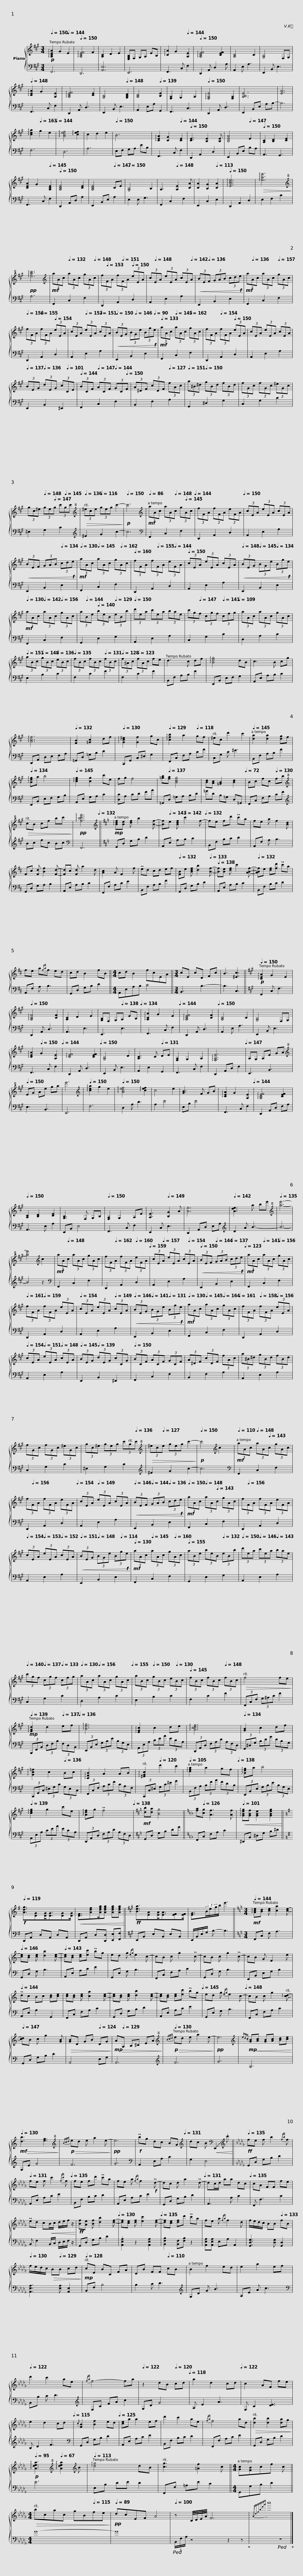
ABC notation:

X:1
%%score { 1 | 2 }
L:1/8
Q:1/4=150
M:3/4
I:linebreak $
K:A
V:1 treble
V:2 bass
V:1
!p! !arpeggio![A,CEA]2[Q:1/4=148] G2[Q:1/4=144] E2 |[Q:1/4=150] !arpeggio![A,CEF]4 F2 | [A,C]2 D2 E2 | [E,G,B,]F, G,A, EB, | !arpeggio![CA]2[Q:1/4=148] G2[Q:1/4=144] [A,E]2 | %5
[Q:1/4=150] !arpeggio![A,CEF]4 [CEF]2 | [A,C]4 C2 | [G,B,]4[Q:1/4=147] F,[Q:1/4=150]G,[Q:1/4=149][Q:1/4=148] |$ !arpeggio![CEA]2 G2 [A,E]2 | !arpeggio![A,CEF]4 [CE]2 | %10
 [G,B,]4[Q:1/4=148] [G,B,D]2 |[Q:1/4=150] [A,C]4[Q:1/4=139] [B,E]2 |[Q:1/4=150] [F,A,]2[Q:1/4=148] G,2[Q:1/4=144] A,2[Q:1/4=146] |[Q:1/4=150] !arpeggio![F,A,E]4 [F,A,]2 | [A,B,E]6[Q:1/4=148][Q:1/4=147] | %15
[Q:1/4=150] [EA]6[Q:1/4=134] |$[Q:1/4=168] !arpeggio![cea]2[Q:1/4=163] g2 e2[Q:1/4=167][Q:1/4=166][Q:1/4=165][Q:1/4=158][Q:1/4=145][Q:1/4=144] | !arpeggio![Acef]4 !arpeggio![cef]2 | c2 d2 e2 |[Q:1/4=150] B6 | %20
 !arpeggio![CEA]2[Q:1/4=147] [CG]2[Q:1/4=144] [CE]2 |[Q:1/4=150] [CE]3 [B,E]2 [B,E] | [B,EA]4[Q:1/4=147] E2 |$[Q:1/4=150] [A,C]2 [B,D]2 [CE]2 | [CEA]2[Q:1/4=147] G2[Q:1/4=145] [A,CE]2 | %25
[Q:1/4=150] [A,CE]4 [CE]2 | [A,CE]4[Q:1/4=147] CE |[Q:1/4=150] [G,B,]4 B,2 | A,3[Q:1/4=148] [A,E]2 [CA] |[Q:1/4=147] [CA]2[Q:1/4=150] [B,G]2[Q:1/4=113] [CA]2 | %30
[Q:1/4=150] !arpeggio![EAce]6 |!>(! !arpeggio![eae']6!>)![Q:1/4=133][Q:1/4=121] |$[K:treble+8][Q:1/4=73]!pp! !arpeggio![eac']6[Q:1/4=75][Q:1/4=79] |[K:treble][Q:1/4=82]!mf! (3a[Q:1/4=89]A[Q:1/4=107]c[Q:1/4=132] (3aA[Q:1/4=137]c[Q:1/4=140] (3g[Q:1/4=143]A[Q:1/4=148]c |[Q:1/4=154] (3f[Q:1/4=153]FA[Q:1/4=152] (3f[Q:1/4=151]FA[Q:1/4=150] (3eEA | %35
[Q:1/4=149] (3c[Q:1/4=148]EA[Q:1/4=147] (3e[Q:1/4=146]E[Q:1/4=145]A[Q:1/4=144] (3c[Q:1/4=143]E[Q:1/4=142]A |[Q:1/4=140]!<(! (3B[Q:1/4=138]E[Q:1/4=136]F (3GAB (3cd!f!e!<)! |$[Q:1/4=133]!mf! (3a[Q:1/4=136]Ac[Q:1/4=142] (3a[Q:1/4=145]A[Q:1/4=150]c[Q:1/4=157] (3gAc |[Q:1/4=156] (3fFA[Q:1/4=155] (3fFA[Q:1/4=154] (3eEA | (3cEA[Q:1/4=153] (3eEA[Q:1/4=151] (3cEA | %40
[Q:1/4=150]!<(! (3BEG[Q:1/4=147] (3B[Q:1/4=146]Ge[Q:1/4=143] (3B[Q:1/4=117]g[Q:1/4=90]!f!e!<)! |[Q:1/4=133]!mf! (3aAc[Q:1/4=145] (3aA[Q:1/4=156]c[Q:1/4=162] (3gAc |$[Q:1/4=161] (3f[Q:1/4=159]F[Q:1/4=158]A[Q:1/4=154] (3fFA[Q:1/4=150] (3eEA | (3cEA (3eEA (3cEA |[Q:1/4=137] (3BEG[Q:1/4=136] (3dEG[Q:1/4=127] (3c[Q:1/4=101]CE | %45
[Q:1/4=144] (3BCF[Q:1/4=147] (3ACF[Q:1/4=144] (3GC[Q:1/4=150]F | (3A^DF (3cDF[Q:1/4=127] (3fAc |$[Q:1/4=151] (3a^B^d[Q:1/4=150] (3gBd (3fBd | (3fGc (3fGc (3^eGc | (3gc^e[Q:1/4=148] (3ge[Q:1/4=147]g (3c'[Q:1/4=145]gc' | %50
[K:treble+8][Q:1/4=136]!>(! (3^ece[Q:1/4=116] (3geg[Q:1/4=65] c'2-!>)![Q:1/4=128][Q:1/4=95][Q:1/4=82][Q:1/4=92][Q:1/4=115] |$[Q:1/4=150]!p! c'6 |[K:treble][Q:1/4=86]!mf! (3aAc (3aA[Q:1/4=148]c (3g[Q:1/4=145]Ac[Q:1/4=118][Q:1/4=150][Q:1/4=147][Q:1/4=146][Q:1/4=144] | (3fFA (3fFA (3eFA[Q:1/4=150] | (3cEA (3eEA (3cEA | %55
!<(! (3BEF (3GA[Q:1/4=135]B[Q:1/4=134] (3cd!f!e!<)![Q:1/4=132] |$[Q:1/4=130]!mf! (3aA[Q:1/4=141]c[Q:1/4=145] (3aAc[Q:1/4=164] (3g[Q:1/4=162]Ac[Q:1/4=133][Q:1/4=138][Q:1/4=148][Q:1/4=152][Q:1/4=156] |[Q:1/4=160] (3fF[Q:1/4=157]A[Q:1/4=156] (3f[Q:1/4=155]FA[Q:1/4=150] (3e[Q:1/4=144]FA[Q:1/4=158][Q:1/4=153][Q:1/4=152][Q:1/4=138] |[Q:1/4=150] (3cEA (3eEA (3cEA |[Q:1/4=148]!<(! (3BEG[Q:1/4=145] (3BGe[Q:1/4=134] (3Bg!f!e!<)![Q:1/4=147][Q:1/4=142][Q:1/4=86] |$ %60
[Q:1/4=130]!mf! (3aA[Q:1/4=138]c[Q:1/4=142] (3aA[Q:1/4=150]c[Q:1/4=156] (3gAc[Q:1/4=132][Q:1/4=136][Q:1/4=145][Q:1/4=148][Q:1/4=153][Q:1/4=151][Q:1/4=150] |[Q:1/4=148] (3a[Q:1/4=144]Be[Q:1/4=140] (3beB[Q:1/4=129] (3eBb[Q:1/4=146][Q:1/4=142][Q:1/4=138][Q:1/4=136][Q:1/4=133][Q:1/4=123][Q:1/4=112][Q:1/4=97] |[Q:1/4=150] (3d'ea (3c'ea (3bae |$ (3c'g[Q:1/4=147]f (3cgf[Q:1/4=141] (3cfg[Q:1/4=148][Q:1/4=145][Q:1/4=109] | (3aAc (3aAc (3gAc[Q:1/4=133][Q:1/4=155][Q:1/4=153][Q:1/4=152] | %65
[Q:1/4=151] (3aBc[Q:1/4=148] (3gBc[Q:1/4=136] (3eBc[Q:1/4=150][Q:1/4=145][Q:1/4=108] |$[Q:1/4=135] (3fBc (3fBc[Q:1/4=131] (3fBc[Q:1/4=133][Q:1/4=130] |[Q:1/4=128] (3f^Ac[Q:1/4=123] (3fAc[Q:1/4=86] f[Q:1/4=90]e[Q:1/4=126][Q:1/4=115][Q:1/4=95] |[Q:1/4=133] d3[Q:1/4=129] c[Q:1/4=123] d[Q:1/4=89]f[Q:1/4=131][Q:1/4=130][Q:1/4=127][Q:1/4=113] |[Q:1/4=130] !arpeggio![Beg]4[Q:1/4=124] d[Q:1/4=107]B[Q:1/4=129][Q:1/4=128][Q:1/4=127][Q:1/4=119][Q:1/4=82] |$ %70
[Q:1/4=132] c3[Q:1/4=130] B[Q:1/4=125] c[Q:1/4=97]g[Q:1/4=131][Q:1/4=128][Q:1/4=117] |[Q:1/4=130] !arpeggio![Acf]6[Q:1/4=129][Q:1/4=128][Q:1/4=126][Q:1/4=122][Q:1/4=113][Q:1/4=96] |[Q:1/4=132] [FB]2 [=Gc]2[Q:1/4=123] d[Q:1/4=89]f[Q:1/4=131][Q:1/4=130][Q:1/4=129][Q:1/4=127][Q:1/4=113] |[Q:1/4=130] !arpeggio![Gc^e]2 [Gf]2[Q:1/4=124] g[Q:1/4=107]c[Q:1/4=129][Q:1/4=128][Q:1/4=127][Q:1/4=119][Q:1/4=82] |$[Q:1/4=129] !arpeggio![cfb]2 a2[Q:1/4=118] gf[Q:1/4=128][Q:1/4=126][Q:1/4=106] | %75
[Q:1/4=132] ^e[Q:1/4=122]c[Q:1/4=114] d'2[Q:1/4=97] c'2[Q:1/4=125][Q:1/4=118][Q:1/4=111][Q:1/4=107][Q:1/4=102][Q:1/4=91][Q:1/4=83][Q:1/4=73][Q:1/4=62] |[Q:1/4=145] [da]2 [da]2[Q:1/4=128] [dg][Q:1/4=102]f[Q:1/4=144][Q:1/4=143][Q:1/4=141][Q:1/4=137] |[Q:1/4=134] !arpeggio![Beg]a b4[Q:1/4=132][Q:1/4=131][Q:1/4=128][Q:1/4=122][Q:1/4=109][Q:1/4=82] |$[Q:1/4=145] !arpeggio![ceg]2 [cg]2[Q:1/4=134] c'[Q:1/4=113]e[Q:1/4=143][Q:1/4=142][Q:1/4=141][Q:1/4=139][Q:1/4=137][Q:1/4=128][Q:1/4=83] |[Q:1/4=143] f[Q:1/4=139]g[Q:1/4=136] f4[Q:1/4=140][Q:1/4=138][Q:1/4=135][Q:1/4=133][Q:1/4=131][Q:1/4=128][Q:1/4=122][Q:1/4=110][Q:1/4=82] | %80
[Q:1/4=111] [=gb][Q:1/4=137][fa] [Bdg]4[Q:1/4=135][Q:1/4=134][Q:1/4=133][Q:1/4=132][Q:1/4=131] |[Q:1/4=130] [Bd][Q:1/4=128][Ac][Q:1/4=126] [=GB]2[Q:1/4=115] [Bd]2[Q:1/4=129][Q:1/4=127][Q:1/4=124][Q:1/4=122][Q:1/4=119][Q:1/4=109][Q:1/4=95][Q:1/4=72] |$ Bc fc[Q:1/4=130] fb[Q:1/4=136][Q:1/4=131][Q:1/4=129][Q:1/4=128] |[K:treble+8][Q:1/4=125]!>(! c[Q:1/4=122]B[Q:1/4=119] c[Q:1/4=115]f[Q:1/4=106] b[Q:1/4=78]c'!>)![Q:1/4=124][Q:1/4=121][Q:1/4=117][Q:1/4=111][Q:1/4=97][Q:1/4=45] |[Q:1/4=100]!pp! !arpeggio![fbc'f']6[Q:1/4=46][Q:1/4=48][Q:1/4=53][Q:1/4=72][Q:1/4=132] || %85
[K:D][K:treble]!mp! !arpeggio![Bdf][Be] [df] b2 [Bf]- | [Bf][Q:1/4=143]e [Bdf][Q:1/4=142] c'2 f-[Q:1/4=132] |$ fe fd' Pc'a | fe a f2 [Bd] | Fc [Fd] [Bf]2 [Fd]- | %90
 [Fd]c [Fd] a2 d | [Ac]2 A F2[Q:1/4=128] f[Q:1/4=131][Q:1/4=130][Q:1/4=129] | Pe[Q:1/4=130]d[Q:1/4=128] c[Q:1/4=126]d[Q:1/4=124] e[Q:1/4=122]f[Q:1/4=132][Q:1/4=129][Q:1/4=127][Q:1/4=125][Q:1/4=123] |$[Q:1/4=132] [FB]e [Bdf] [db]2[Q:1/4=133] [Bf]- |[Q:1/4=138] [Bf][Be] [df] c'2 [ABf]-[Q:1/4=126] | %95
[Q:1/4=132] [ABf]e [df][fd'] Pc'a | fe a{fa}f ed | cd B2 fB ||[M:4/4] cd B2 fcEA ||$[M:3/4] cE cD Fc | %100
 B3[Q:1/4=126] [^Ec]3[Q:1/4=107] ||[K:A][Q:1/4=150]!p! !arpeggio![CEA]2 G2 E2[Q:1/4=148][Q:1/4=147][Q:1/4=146][Q:1/4=145][Q:1/4=144] |[Q:1/4=150] !arpeggio![A,CF]4 [CF]2 | [A,C]2 D2 E2 | [G,B,]F, G,[Q:1/4=138]A, EB,[Q:1/4=132][Q:1/4=134] |$ %105
 !arpeggio![A,CA]2 G2[Q:1/4=147] E2[Q:1/4=138][Q:1/4=150][Q:1/4=148][Q:1/4=146][Q:1/4=145][Q:1/4=144] | !arpeggio![A,CEF]4 [CF]2[Q:1/4=150] | [A,C]4 C2 | [G,B,]4[Q:1/4=147] F,[Q:1/4=143]G,[Q:1/4=148] |[Q:1/4=134] !arpeggio![CEA]2[Q:1/4=150] G2 [A,E]2[Q:1/4=148][Q:1/4=147][Q:1/4=146][Q:1/4=145][Q:1/4=144] | %110
 !arpeggio![CEF]4 [CEF]2[Q:1/4=150] |$ [G,B,]4 D2[Q:1/4=149][Q:1/4=148][Q:1/4=147] |[Q:1/4=150] [A,C]3[Q:1/4=144] C[Q:1/4=131] DE[Q:1/4=148][Q:1/4=147][Q:1/4=146][Q:1/4=145][Q:1/4=142] |[Q:1/4=150] [F,A,]2[Q:1/4=147] G,2[Q:1/4=145] A,2[Q:1/4=148][Q:1/4=146][Q:1/4=142] |[Q:1/4=122] !arpeggio![F,A,E]6[Q:1/4=130][Q:1/4=137][Q:1/4=150][Q:1/4=147] | %115
 A,G, A,E GA |$[K:treble+8][Q:1/4=150] EG Ae[Q:1/4=144] g[Q:1/4=142]a[Q:1/4=148][Q:1/4=147][Q:1/4=146][Q:1/4=145][Q:1/4=143][Q:1/4=141] |[Q:1/4=139] e'6[Q:1/4=136][Q:1/4=131][Q:1/4=122][Q:1/4=108] |[K:treble][Q:1/4=150] !arpeggio![cea]2 g2 e2[Q:1/4=148][Q:1/4=147][Q:1/4=146][Q:1/4=145][Q:1/4=144] |[Q:1/4=150] !arpeggio![Acef]4 !arpeggio![cef]2 | %120
 c4 e2 | [GB]3 F GB |$ !arpeggio![CEA]2 G2 [A,E]2[Q:1/4=148][Q:1/4=147][Q:1/4=146][Q:1/4=145][Q:1/4=144] | !arpeggio![A,CEF]4 [CEF]2[Q:1/4=150] | [A,C]2 [B,D]2 [CE]2 | %125
 [G,B,]3 F, G,B,[Q:1/4=149][Q:1/4=148][Q:1/4=147] |[Q:1/4=150] [F,A,]2 G,2 A,E[Q:1/4=149][Q:1/4=148][Q:1/4=147] |$[Q:1/4=150] [A,E]3[Q:1/4=149] [B,G]2 A[Q:1/4=148][Q:1/4=147] |[Q:1/4=150] [Ae]6[Q:1/4=148][Q:1/4=147][Q:1/4=146][Q:1/4=145][Q:1/4=144][Q:1/4=143] |[Q:1/4=142] [Ade]3 a b[Q:1/4=136]e'[Q:1/4=141][Q:1/4=140][Q:1/4=139][Q:1/4=138][Q:1/4=137] | %130
[K:treble+8][Q:1/4=135] [ae']6- | [ae']4[K:treble] c2[Q:1/4=121][Q:1/4=116][Q:1/4=112][Q:1/4=106][Q:1/8=98][Q:1/4=99][Q:1/4=100] |$[Q:1/4=102]!mf! (3a[Q:1/4=106]A[Q:1/4=148]c (3aA[Q:1/4=143]c[Q:1/4=146] (3g[Q:1/4=152]A[Q:1/4=155]c[Q:1/4=117][Q:1/4=149] |[Q:1/4=158] (3f[Q:1/4=163]F[Q:1/4=162]A (3fFA[Q:1/4=160] (3eFA[Q:1/4=161][Q:1/4=161][Q:1/4=159] | (3cE[Q:1/4=157]A (3eEA (3c[Q:1/4=154]EA[Q:1/4=158][Q:1/4=156][Q:1/4=155][Q:1/4=153][Q:1/4=151] |$ %135
[Q:1/4=150]!<(! (3BE[Q:1/4=145]F[Q:1/4=144] (3GAB[Q:1/4=137] (3cd!f!e!<)![Q:1/4=147][Q:1/4=146][Q:1/4=142][Q:1/4=141][Q:1/4=139][Q:1/4=134][Q:1/4=123] |!mf! (3aA[Q:1/4=137]c[Q:1/4=141] (3aAc[Q:1/4=156] (3gAc[Q:1/4=130][Q:1/4=133][Q:1/4=145][Q:1/4=148][Q:1/4=152][Q:1/4=163][Q:1/4=162] |[Q:1/4=161] (3fFA[Q:1/4=159] (3fFA (3eEA[Q:1/4=160][Q:1/4=158][Q:1/4=157][Q:1/4=156][Q:1/4=155] |$[Q:1/4=154] (3cEA (3e[Q:1/4=151]E[Q:1/4=150]A[Q:1/4=149] (3cEA[Q:1/4=153][Q:1/4=152][Q:1/4=148][Q:1/4=147] |[Q:1/4=146]!<(! (3BE[Q:1/4=142]G[Q:1/4=141] (3BG[Q:1/4=134]e[Q:1/4=131] (3Bg!f!e!<)![Q:1/4=145][Q:1/4=144][Q:1/4=139][Q:1/4=137][Q:1/4=126][Q:1/4=122][Q:1/4=116] | %140
[Q:1/4=130]!mf! (3aA[Q:1/4=141]c[Q:1/4=145] (3aA[Q:1/4=156]c[Q:1/4=164] (3gAc[Q:1/4=133][Q:1/4=137][Q:1/4=148][Q:1/4=152][Q:1/4=162][Q:1/4=161] |$ (3fF[Q:1/4=159]A[Q:1/4=158] (3fFA[Q:1/4=156] (3eEA[Q:1/4=160][Q:1/4=157][Q:1/4=155][Q:1/4=154] | (3cEA[Q:1/4=151] (3eE[Q:1/4=149]A[Q:1/4=148] (3cEA[Q:1/4=153][Q:1/4=152][Q:1/4=150][Q:1/4=147][Q:1/4=146] |[Q:1/4=145] (3BE[Q:1/4=141]G[Q:1/4=139] (3dEG[Q:1/4=126] (3c[Q:1/4=122]C[Q:1/4=147]G[Q:1/4=144][Q:1/4=142][Q:1/4=137][Q:1/4=134][Q:1/4=131][Q:1/4=116] |$[Q:1/4=150] (3BCF (3ACF (3GCF | %145
 (3A^DF (3cDF (3fAc | (3a^B^d (3gBd (3fBd | (3fGc (3fGc (3^eGc |$ (3gc^e (3geg (3c'[Q:1/4=145]g[Q:1/4=136]c' |[K:treble+8]!>(! (3^ec[Q:1/4=127]e (3ge[Q:1/4=116]g[Q:1/4=30] c'2-!>)![Q:1/4=132][Q:1/4=122][Q:1/4=56][Q:1/4=80][Q:1/4=112] | %150
[Q:1/4=150]!p! c'4[K:treble][Q:1/4=85] c2[Q:1/4=144][Q:1/4=140][Q:1/4=136][Q:1/4=132][Q:1/4=127][Q:1/4=120][Q:1/4=107][Q:1/4=97] |[Q:1/4=110]!mf! (3aAc[Q:1/4=148] (3aA[Q:1/4=143]c (3g[Q:1/4=149]A[Q:1/4=151]c[Q:1/4=123][Q:1/4=145][Q:1/4=147][Q:1/4=153] |$ (3f[Q:1/4=156]FA (3fFA (3e[Q:1/4=153]F[Q:1/4=152]A[Q:1/4=155][Q:1/4=155][Q:1/4=154] | (3cEA[Q:1/4=149] (3eEA (3cEA[Q:1/4=151][Q:1/4=150][Q:1/4=148][Q:1/4=147] |[Q:1/4=146]!<(! (3BEF[Q:1/4=144] (3GAB[Q:1/4=136] (3cd!f!e!<)![Q:1/4=142][Q:1/4=120] | %155
[Q:1/4=150]!mf! (3aAc[Q:1/4=148] (3aA[Q:1/4=143]c (3g[Q:1/4=149]A[Q:1/4=151]c[Q:1/4=145][Q:1/4=147] |$[Q:1/4=153] (3f[Q:1/4=156]FA (3fFA (3eFA[Q:1/4=155][Q:1/4=155][Q:1/4=154] | (3cEA[Q:1/4=153] (3eEA[Q:1/4=152] (3cEA |[Q:1/4=151]!<(! (3BEG[Q:1/4=148] (3BGe (3B[Q:1/4=114]g!f!e!<)![Q:1/4=150][Q:1/4=149][Q:1/4=131][Q:1/4=97] |$[Q:1/4=130]!mf! (3aA[Q:1/4=141]c[Q:1/4=145] (3aAc[Q:1/4=164] (3g[Q:1/4=160]Ac[Q:1/4=133][Q:1/4=137][Q:1/4=148][Q:1/4=152][Q:1/4=156][Q:1/4=158][Q:1/4=157] | %160
[Q:1/4=155] (3aBe[Q:1/4=147] (3b[Q:1/4=144]e[Q:1/4=138]B[Q:1/4=132] (3eBb[Q:1/4=153][Q:1/4=151][Q:1/4=149][Q:1/4=142][Q:1/4=122][Q:1/4=107] |[Q:1/4=150] (3d'ea[Q:1/4=146] (3c'ea[Q:1/4=143] (3bae[Q:1/4=147][Q:1/4=144][Q:1/4=142] |$[Q:1/4=140] (3c'gf[Q:1/4=137] (3cgf[Q:1/4=133] (3cfg[Q:1/4=139][Q:1/4=135][Q:1/4=126] |[Q:1/4=130] (3aAc[Q:1/4=156] (3aAc (3gAc[Q:1/4=151][Q:1/4=154][Q:1/4=155] | (3aBc[Q:1/4=150] (3gBc[Q:1/4=131] (3e[Q:1/4=130]Bc[Q:1/4=141][Q:1/4=137][Q:1/4=134][Q:1/4=142] |$ %165
[Q:1/4=145] (3fBc (3fBc[Q:1/4=148] (3fBc[Q:1/4=146][Q:1/4=147][Q:1/4=133] |[Q:1/4=126]!>(! f4[Q:1/4=93] f[Q:1/4=83]e!>)![Q:1/4=119][Q:1/4=111][Q:1/4=102][Q:1/4=95] |[Q:1/4=139]!mp! !arpeggio![FAd]2 d2[Q:1/4=137] ef[Q:1/4=138][Q:1/4=136] | !arpeggio![Beg]6 |$ !arpeggio![EGc]2 c2 de | %170
 !arpeggio![Acdf]6[Q:1/4=135] |[Q:1/4=134] [GB]2 c2[Q:1/4=124] d[Q:1/4=91]f[Q:1/4=133][Q:1/4=132][Q:1/4=130][Q:1/4=129][Q:1/4=127][Q:1/4=118][Q:1/4=103] |$[Q:1/4=115] !arpeggio![Gc=f]2[Q:1/4=137] c2[Q:1/4=136] Bc[Q:1/4=138][Q:1/4=135] | !arpeggio![CFB]2[Q:1/4=133] A2[Q:1/4=131] A[Q:1/4=130]B[Q:1/4=134][Q:1/4=132][Q:1/4=129] |[Q:1/4=128] !arpeggio![^EGc]2[Q:1/4=120] d'2 c'2[Q:1/4=126][Q:1/4=125][Q:1/4=123][Q:1/4=117][Q:1/4=100][Q:1/4=80] |$ %175
[Q:1/4=105] !arpeggio![dfa]2 a2 gf[Q:1/4=138] | !arpeggio![Beg]a b4[Q:1/4=139][Q:1/4=138][Q:1/4=137] |[Q:1/4=139] !arpeggio![ceg]2 g2 c'e |$ !arpeggio![Adf]g Pf4[Q:1/4=138] |[K:D]!mf! [db][da] [Bg]4[Q:1/4=137][Q:1/4=136][Q:1/4=135][Q:1/4=134][Q:1/4=133][Q:1/4=132][Q:1/4=131][Q:1/4=129][Q:1/4=128] || %180
[K:F][Q:1/4=127] [fa][Q:1/4=126][cg] [Af]3[Q:1/4=83] [Af][Q:1/4=128][Q:1/4=101][Q:1/4=92] |[Q:1/4=101]!<(! !arpeggio![GBeg][GBf] [GBe]2 [GBeg]2!<)![Q:1/4=140][Q:1/4=134][Q:1/4=129][Q:1/4=123][Q:1/4=112][Q:1/4=100] ||$[K:G]!f![Q:1/4=119] [Adg]3/2[DG][DG]<[DG][DG][DG]/ |!<(! [DF]3/2[Adf][Adfa]/[Adfa] [Adfa][Adfa]!<)! ||[K:A]!ff! [Bea]3/2[EA][EA]<[EA][EF][EF]/ | %185
 [EG]3/2(3B/e/g/b/ e'3 ||$[K:C][M:3/4][Q:1/4=144]!mf! !arpeggio![Ace][Bd] [ce] [ca]2[Q:1/4=147] [ce]-[Q:1/4=145][Q:1/4=146] | [ce][Bd] [ce] [db]2[Q:1/4=146] [ce]-[Q:1/4=148][Q:1/4=147][Q:1/4=145] |[Q:1/4=143] [ce][Bd] [ce][ec'] Pbg | ed g{/eg} e2 c- | %190
 cB c g2 Pc- | cB c g2 Pc- |$ cB G E2 e[Q:1/4=142][Q:1/4=141] |[Q:1/4=144] Pdc Bc [Bd][ce] | [ce][Bd] [ce] [ca]2 [ce]- | %195
 [ce][Bd] [ce] [db]2 [ce]- | [ce][Bd] [ce][ec'][Q:1/4=146] Pb[Q:1/4=147]g[Q:1/4=145] | ed g{/eg} e2 c-[Q:1/4=148] |$ cB c g2[Q:1/4=146] !arpeggio![cd]-[Q:1/4=147] | [cd]B c g2 [GB][Q:1/4=145][Q:1/4=130] | %200
!>(! [GB][Q:1/4=129]D[Q:1/4=127] G[Q:1/4=126]B[Q:1/4=124] DG!>)![Q:1/4=128][Q:1/4=125][Q:1/4=123][Q:1/4=122] |[Q:1/4=121]!mp!!>(! A[Q:1/4=129]A, B,^C EA!>)![Q:1/4=120][Q:1/4=118] |[K:treble+8][Q:1/4=130]!p!!>(!{Bcd} ed e a2 e-!>)! |!pp! e6 |$[K:treble]!mp!!<(!{edc} [GB][Q:1/4=133][Ac][Q:1/4=138] [GB][Q:1/4=135][Ac][Q:1/4=133] [Bd][Q:1/4=131][ce]!<)![Q:1/4=132][Q:1/4=135][Q:1/4=136][Q:1/4=134][Q:1/4=132][Q:1/4=130] | %205
!mf!!>(! [db]3 [eg]3!>)! |[K:treble+8]!p!!>(!{Bcd} ed e a2 e-!>)! |!pp! e6 |!f! Pbg dc B[Q:1/4=132]G[Q:1/4=131] |$[K:treble] dc B[K:bass]!<(! !~(!E,,2[K:treble] !~)!.c'!<)![Q:1/4=133] || %210
[K:Db]!ff![Q:1/4=135] fe f b2[Q:1/4=130]{/fb} f[Q:1/4=134][Q:1/4=133][Q:1/4=132][Q:1/4=131] | fe f c'2{/fc'} f[Q:1/4=135] | fe fd' Pc'a | fe a{/fa} f2!f! Pd- |$ dc d a2[Q:1/4=130] Pd-[Q:1/4=134][Q:1/4=133][Q:1/4=132][Q:1/4=131] | %215
 dc/d/ aa dc[Q:1/4=135] | cA FF fe | Ped c!<(!B/c/ d/e/f/ z/!<)! |!ff! [Bf][Ae] [Bf] [db]2 [df]-[Q:1/4=134][Q:1/4=133][Q:1/4=132][Q:1/4=131][Q:1/4=130] |$ [df][ce] [df] [ec']2 [df]-[Q:1/4=135] | %220
 [df][ce] [df]d' Pc'a | fe a{/fa} f2 d | f/e/d/c/ BB[Q:1/4=133] fB[Q:1/4=134][Q:1/4=132][Q:1/4=131][Q:1/4=130] | f/e/d/c/!>(! B[Q:1/4=129]B cd!>)! |$!mp![Q:1/4=128] cE BC FA[Q:1/4=127][Q:1/4=126] | %225
[Q:1/4=125] D[Q:1/4=124]B[Q:1/4=122] F[Q:1/4=118]F[Q:1/4=110] cB[Q:1/4=123][Q:1/4=120][Q:1/4=115][Q:1/4=104][Q:1/4=96] |[Q:1/4=131] B2[Q:1/4=125] f2[Q:1/4=120] e[Q:1/4=117]d[Q:1/4=128][Q:1/4=127][Q:1/4=126][Q:1/4=124][Q:1/4=122][Q:1/4=121][Q:1/4=118][Q:1/4=115] |[Q:1/4=131] e2[Q:1/4=125] a2[Q:1/4=120] e[Q:1/4=117]f[Q:1/4=128][Q:1/4=127][Q:1/4=126][Q:1/4=124][Q:1/4=122][Q:1/4=121][Q:1/4=118][Q:1/4=115] |$[Q:1/4=122] d'2 c'2 ae |[Q:1/4=131]{/fa} f4-[Q:1/4=120] f[Q:1/4=117]a[Q:1/4=128][Q:1/4=127][Q:1/4=126][Q:1/4=125][Q:1/4=124][Q:1/4=122][Q:1/4=121][Q:1/4=118][Q:1/4=115] | %230
[Q:1/4=122] z2 dB[Q:1/4=120] cd[Q:1/4=121][Q:1/4=119][Q:1/4=118] | a2 d2 cd[Q:1/4=122] | c2 AF fe |$[Q:1/4=131] e2[Q:1/4=125] d2[Q:1/4=120] c[Q:1/4=117]d[Q:1/4=128][Q:1/4=127][Q:1/4=126][Q:1/4=124][Q:1/4=122][Q:1/4=121][Q:1/4=118][Q:1/4=115] |{/c} [FB]2 [Bf]2 ed[Q:1/4=117][Q:1/4=125] | %235
 [ce]a a2 ef | d'2 c'2[Q:1/4=128] a[Q:1/4=129]e[Q:1/4=126][Q:1/4=127][Q:1/4=130] |$[Q:1/4=131]{/fa} f4[Q:1/4=113] a[Q:1/4=108]d[Q:1/4=127][Q:1/4=125][Q:1/4=123][Q:1/4=121][Q:1/4=119][Q:1/4=117][Q:1/4=115][Q:1/4=111][Q:1/4=104] |[Q:1/4=110]!>(! [db]2[Q:1/4=123] [db]2[Q:1/4=110] [da][Q:1/4=103]g!>)![Q:1/4=116][Q:1/4=126][Q:1/4=124][Q:1/4=122][Q:1/4=120][Q:1/4=117][Q:1/4=106][Q:1/4=99] |[Q:1/4=95]!p! !arpeggio![Adea]3[K:treble+8][Q:1/4=67] !arpeggio![Adea]2[K:treble] B[Q:1/4=91][Q:1/4=87][Q:1/4=83][Q:1/4=79][Q:1/4=75][Q:1/4=58][Q:1/4=45] | %240
[Q:1/4=113] !arpeggio![dg]4 dB |$[Q:1/4=110] [cg]3[Q:1/4=96] [=Af]2[Q:1/4=67] c[Q:1/4=109][Q:1/4=108][Q:1/4=107][Q:1/4=105][Q:1/4=102][Q:1/4=84][Q:1/4=64][Q:1/4=69] ||[M:4/4][Q:1/4=71] [Gc][Q:1/4=80][FB][Q:1/4=96]c[Q:1/4=114]f[Q:1/4=134] c[Q:1/4=75][Q:1/4=87][Q:1/4=105][Q:1/4=124][Q:1/4=131] ||[M:4/4][Q:1/4=130]!>(! b[Q:1/4=128]c[Q:1/4=126]a[Q:1/4=124]c[Q:1/4=122] g[Q:1/4=119]B[Q:1/4=115]fe!>)![Q:1/4=129][Q:1/4=127][Q:1/4=125][Q:1/4=123][Q:1/4=120][Q:1/4=117][Q:1/4=111][Q:1/4=100] |$[Q:1/4=89]!pp! dcEF A4[Q:1/4=83][Q:1/4=78][Q:1/4=73][Q:1/4=68][Q:1/4=64][Q:1/4=58][Q:1/4=54][Q:1/4=50][Q:1/4=97][Q:1/4=98] | %245
[Q:1/4=100] z C/4D/4E/4A/4 F6 |{/Adfbe'a'} c''8 |] %247
V:2
 F,,6 | D,,6 | [A,,E,]6 | E,,6 | F,,3 C, F,2 | %5
 D,,2 A,, D,2 A, | A,,2 E, A,3 | E,,2 B,, E,3 |$ F,,3 C, F,2 | D,,2 A,, D,3 | %10
 E,,2 B,, E,3 | A,,2 E,A, G,,2 | F,,3 C,3 | D,,2 A,, D,3 | E,,2 B,,E, A,B,- | %15
 B,6 |$ F,6 | D,6 | A,6 | E,F, G,A, EB, | %20
 F,,3 C, F,2 | D,,2 A,,2 D,2 | E,,2 B,,E, B,A, |$ A,,3 G,,3 | F,,3 C, F,2 | %25
 D,,2 A,,D, A,2 | E,,2 B,,E, A,2 | E,2 E, G,3 | F,,2 C,2 F,2 | E,,2 C,2 E,2 | %30
 D,,2 A,,2 D,2 | E,2 F,2 C2 |$ A,6 | F,,2 C,2 F,2 | D,,2 A,,2 D,2 | %35
 A,,2 E,2 A,2 | E,,2 B,,2 E,2 |$ F,,2 C,2 F,2 | D,,2 A,,2 D,2 | A,,2 E,2 A,2 | %40
 E,,2 B,,2 E,2 | F,,2 C,2 F,2 |$ D,,2 A,,2 D,2 | A,,2 E,2 A,2 | E,,2 B,,2 ^E,,2 | %45
 F,,2 C,2 F,2 | B,,2 F,2 A,2 |$ G,,2 ^D,2 G,2 | C,2 G,2 C2 | ^E,2 G,2 C2 | %50
[K:treble] ^E2 G2 c2- |$ c6 |[K:bass] F,,2 C,2 F,2 | D,,2 A,,2 D,2 | A,,2 E,2 A,2 | %55
 E,,2 B,,2 E,2 |$ F,,2 C,2 F,2 | D,,2 A,,2 D,2 | A,,2 E,2 A,2 | E,,2 B,,2 E,2 |$ %60
 F,,2 C,2 F,2 | G,,2 E,2 G,2 | A,,2 E,2 A,2 |$ C,2 G,2 C2 | D,2 A,2 C2 | %65
 E,2 B,2 C2 |$ F,2 C2 F2 | F,2 C2 F2 | B,,F, A,B, F2 | E,,B,, E,F, G,2 |$ %70
 A,,E, A,B, C2 | D,,A,, D,E, F,A, | =G,,D, =G,B, D2 | C,,G,, C,^E, G,2 |$ F,,C, F,A, CF | %75
 C,G, C ^E3 | B,,F, A,B, F2 | E,,B,, E,F, G,B, |$ A,,E, G,A, C2 | [D,C]A, CD FA | %80
 =G,,D, =G,A, B,D | =GD B,=G, D,=G,, |$ F,,C, F,A, CF |[K:treble] Bc fc Bc |[K:bass] F,,6 || %85
[K:D] G,,D, G,B, D2 | A,,E, A,B, C2 |$ B,,F, B,C D2 | A,,F, A, B,3 | G,,D, G,A, B,2 | %90
 A,,E, A,B, C2 | F,,F, A,C E2 | B,,F, A,B, F2 |$ G,,D, G,B, D2 | A,,E, A,B, C2 | %95
 B,,F, B,C D2 | A,,F, A, B,3 | G,,D, G,B, D2 ||[M:4/4] A,,E,A,B, C4 ||$[M:3/4] B,,3 B,3- | %100
 B,3 C,3 ||[K:A] F,,2 C, F,3 | D,,2 A,, D,3 | A,,3 E,3 | E,,3 E,3 |$ %105
 F,,3 C, F,2 | D,,2 A,, D,3 | A,,2 E, A,3 | E,,2 B,, E,3 | F,,3 C, F,2 | %110
 D,,2 A,, D,3 |$ E,,2 B,, E,3 | A,,2 E,2 G,,2 | F,,3 C, F,2 | D,,2 A,,D, F,2 | %115
 E,,3 B,,3 |$ E,3 B,,3 | E,,6 | F,6 | D,2 A, D3 | %120
 A,2 E4 | E,B, E4 |$ F,,3 C, F,2 | D,,2 A,,D, F,A, | A,,3 E, A,2 | %125
 E,,B,, E,4 | F,,3 C, F,2 |$ E,,2 C, E,3 | D,,2 A,,D, E,A, |[K:treble] D2 A B3- | %130
 B6- | B4 z2 |$[K:bass] F,,2 C,2 F,2 | D,,2 A,,2 D,2 | A,,2 E,2 A,2 |$ %135
 E,,2 B,,2 E,2 | F,,2 C,2 F,2 | D,,2 A,,2 D,2 |$ A,,2 E,2 A,2 | E,,2 B,,2 E,2 | %140
 F,,2 C,2 F,2 |$ D,,2 A,,2 D,2 | A,,2 E,2 A,2 | E,,2 B,,2 ^E,,2 |$ F,,2 C,2 F,2 | %145
 B,,2 F,2 A,2 | A,,2 E,2 A,2 | C,2 G,2 C2 |$ ^E,2 G,2 C2 |[K:treble] ^E2 G2 c2- | %150
 c6 |[K:bass] F,,2 C,2 F,2 |$ D,,2 A,,2 D,2 | A,,2 E,2 A,2 | E,,2 B,,2 E,2 | %155
 F,,2 C,2 F,2 |$ D,,2 A,,2 D,2 | A,,2 E,2 A,2 | E,,2 B,,2 E,2 |$ F,,2 C,2 F,2 | %160
 G,,2 E,2 G,2 | A,,2 E,2 A,2 |$ C,2 G,2 C2 | D,2 A,2 C2 | E,2 B,2 C2 |$ %165
 F,2 C2 F2 | (3F,,C,F, (3G,^A,C F2 | (3B,,,F,,B,, (3D,F,B, (3F,D,B,, | (3E,,B,,E, (3G,B,E (3B,G,E, |$ (3A,,E,A, (3CEA (3ECA, | %170
 (3D,,A,,D, (3F,A,D (3A,F,D, | (3G,,^D,G, (3B,DG (3DB,G, |$ (3C,,G,,C, (3^E,G,C (3G,E,C, | (3F,,C,F, (3A,CF (3CA,F, | (3C,,C,^E, (3G,C^E G2 |$ %175
 (3B,,F,A, (3B,FA (3FDB, | (3E,,B,,E, (3G,B,E (3B,G,E, | (3A,,E,A, (3CEA (3ECA, |$ (3D,,A,,D, (3F,A,D (3A,F,D, |[K:D] G,,D, G,B, DG || %180
[K:F] F,,C, F,A, C2 | ^D,,B,, ^D,G, B,^D ||$[K:G] D,,A,, D,A,, D,A,, | D,,A,, D,[D,,D,] [E,,E,][F,,F,] ||[K:A] E,,B,, E,B,, E,B,, | %185
 E,,/B,,/E,/G,/ B,- B,3 ||$[K:C][M:3/4] F,,C, F, A,3 | G,,D, G, B,3 | A,,E, A,C E2 | G,,E, G, B,3 | %190
 F,,C, F,A, C2 | G,,D, G, B,3 |$ E,,B,, E,G, B,2 | A,,E, A,2 G,,2 | F,,C, F,A, C2 | %195
 G,,D, G,B, D2 | A,,E, A,C E2 | G,,E, G, B,3 |$ F,,C, F,A, C2 | G,,D, G,B, D2 | %200
 A,,4 E,G, | A,,6 |[K:treble] F6 | G6 |$ A,6 | %205
 G,E G4 | F6 | G6 |[K:bass] A,,2 E,A, C2 |$ G,2 E,4 || %210
[K:Db] G,,D, G,B, D2 | A,,E, A,C E2 | B,,F, B,C D2 | A,,E, A,C E2 |$ G,,D, G,B, D2 | %215
 A,,3 A, C2 | F,, F,3 C2 | B,, F,2 B,,/C,/ D,/E,/F,/ z/ | G,,D, G,B, D2 |$ .[A,,E,A,]2 z2 [A,,E,A,]2 | %220
 [B,,F,B,]2 [B,,F,][F,B,] z2 | [A,,E,A,][A,,E,A,] E,A, A,,2 | [G,,D,G,]3 [D,G,] [G,,D,]2 | [A,,E,A,]3 [E,A,] [A,,E,]2 |$ B,,F, B,4 | %225
 B,2 C D3 |[K:treble] G,D G B3 | A,E A c3 |$[K:bass] B,,B, C D3 |[K:treble] F,C FA c2 | %230
 G,D G4 | A, E2 A3 | F, C2 [DE]3 |$ B, D2 F3 |[K:bass] G,,D, G,B, D2 | %235
 A,,E, A,C E2 | B,,F, B,C D2 |$ F,,F, A,C E2 | G,,D, G,B, D2 | E6 | %240
 E,B, DE D2 |$ F,,F, =A,E C2 ||[M:4/4] G,,G,B, D2 ||[M:4/4] G8- |$ G8 | %245
!ped! (3B,,/F,/A,/ z4 z2 z!ped-up! |!ped! z8!ped-up! |] %247
